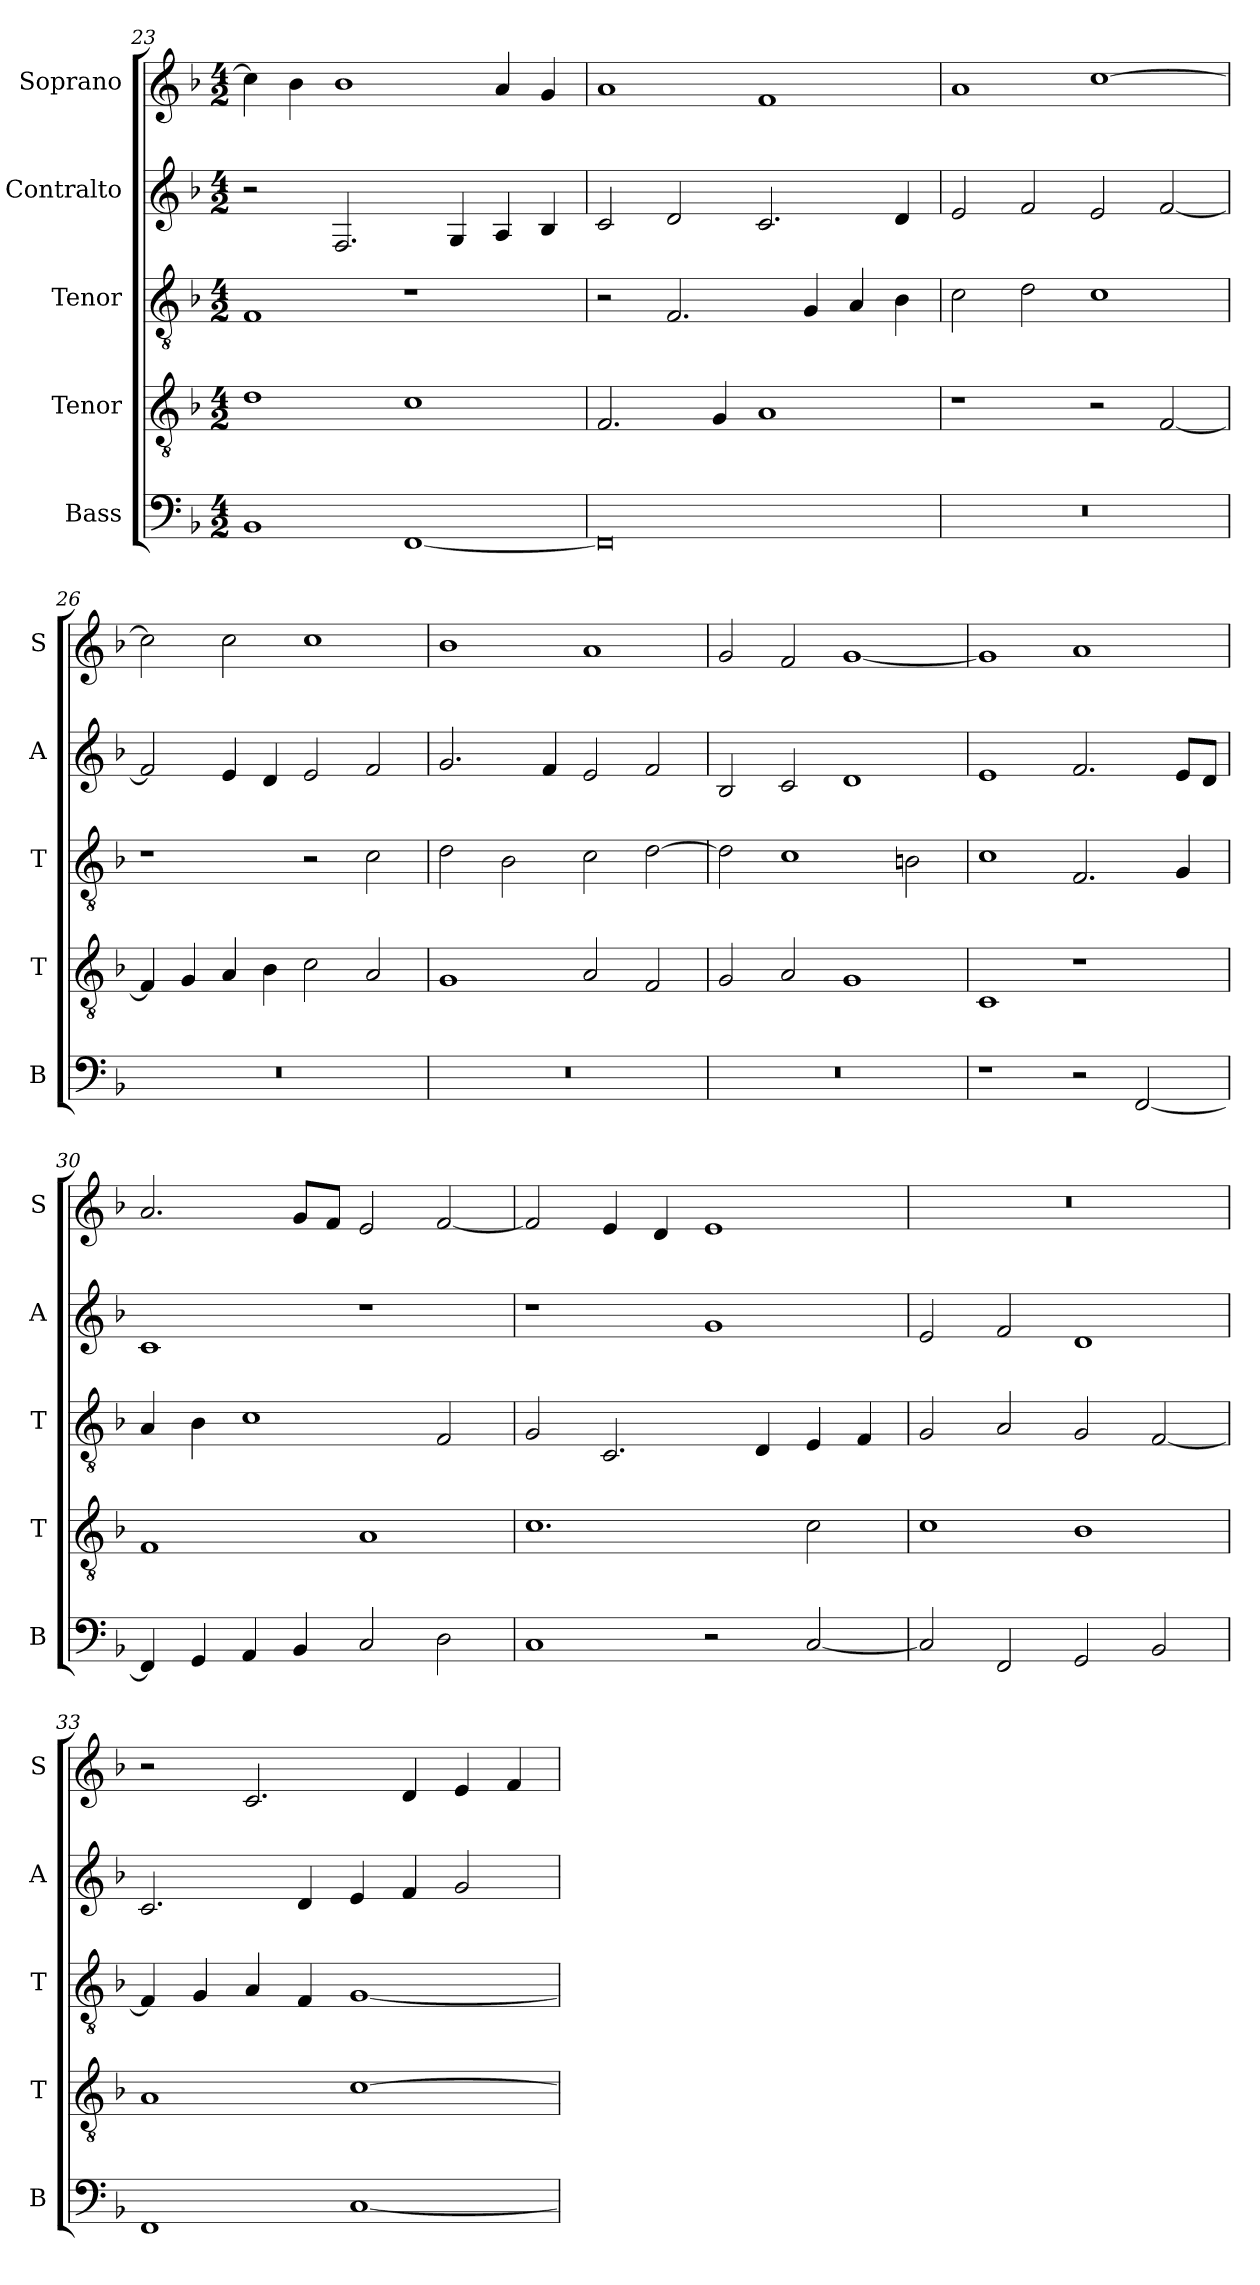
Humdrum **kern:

**kern	**kern	**kern	**kern	**kern
*part5	*part4	*part3	*part2	*part1
*staff5	*staff4	*staff3	*staff2	*staff1
*I"Bass	*I"Tenor	*I"Tenor	*I"Contralto	*I"Soprano
*I'B	*I'T	*I'T	*I'A	*I'S
*clefF4	*clefGv2	*clefGv2	*clefG2	*clefG2
*k[b-]	*k[b-]	*k[b-]	*k[b-]	*k[b-]
*F:ion	*F:ion	*F:ion	*F:ion	*F:ion
*M4/2	*M4/2	*M4/2	*M4/2	*M4/2
=23	=23	=23	=23	=23
1BB-	1d	1F	2r	4cc]
.	.	.	.	4b-
.	.	.	2.F	1b-
[1FF	1c	1r	.	.
.	.	.	4G	.
.	.	.	4A	4a
.	.	.	4B-	4g
=24	=24	=24	=24	=24
0FF]	2.F	2r	2c	1a
.	.	2.F	2d	.
.	4G	.	.	.
.	1A	.	2.c	1f
.	.	4G	.	.
.	.	4A	.	.
.	.	4B-	4d	.
=25	=25	=25	=25	=25
0r	1r	2c	2e	1a
.	.	2d	2f	.
.	2r	1c	2e	[1cc
.	[2F	.	[2f	.
=26	=26	=26	=26	=26
0r	4F]	1r	2f]	2cc]
.	4G	.	.	.
.	4A	.	4e	2cc
.	4B-	.	4d	.
.	2c	2r	2e	1cc
.	2A	2c	2f	.
=27	=27	=27	=27	=27
0r	1G	2d	2.g	1b-
.	.	2B-	.	.
.	.	.	4f	.
.	2A	2c	2e	1a
.	2F	[2d	2f	.
=28	=28	=28	=28	=28
0r	2G	2d]	2B-	2g
.	2A	1c	2c	2f
.	1G	.	1d	[1g
.	.	2Bn	.	.
=29	=29	=29	=29	=29
1r	1C	1c	1e	1g]
2r	1r	2.F	2.f	1a
[2FF	.	.	.	.
.	.	4G	8e/L	.
.	.	.	8d/J	.
=30	=30	=30	=30	=30
4FF]	1F	4A	1c	2.a
4GG	.	4B-	.	.
4AA	.	1c	.	.
4BB-	.	.	.	8g/L
.	.	.	.	8f/J
2C	1A	.	1r	2e
2D	.	2F	.	[2f
=31	=31	=31	=31	=31
1C	1.c	2G	1r	2f]
.	.	2.C	.	4e
.	.	.	.	4d
2r	.	.	1g	1e
.	.	4D	.	.
[2C	2c	4E	.	.
.	.	4F	.	.
=32	=32	=32	=32	=32
2C]	1c	2G	2e	0r
2FF	.	2A	2f	.
2GG	1B-	2G	1d	.
2BB-	.	[2F	.	.
=33	=33	=33	=33	=33
1FF	1A	4F]	2.c	2r
.	.	4G	.	.
.	.	4A	.	2.c
.	.	4F	4d	.
[1C	[1c	[1G	4e	.
.	.	.	4f	4d
.	.	.	2g	4e
.	.	.	.	4f
=	=	=	=	=
*-	*-	*-	*-	*-
